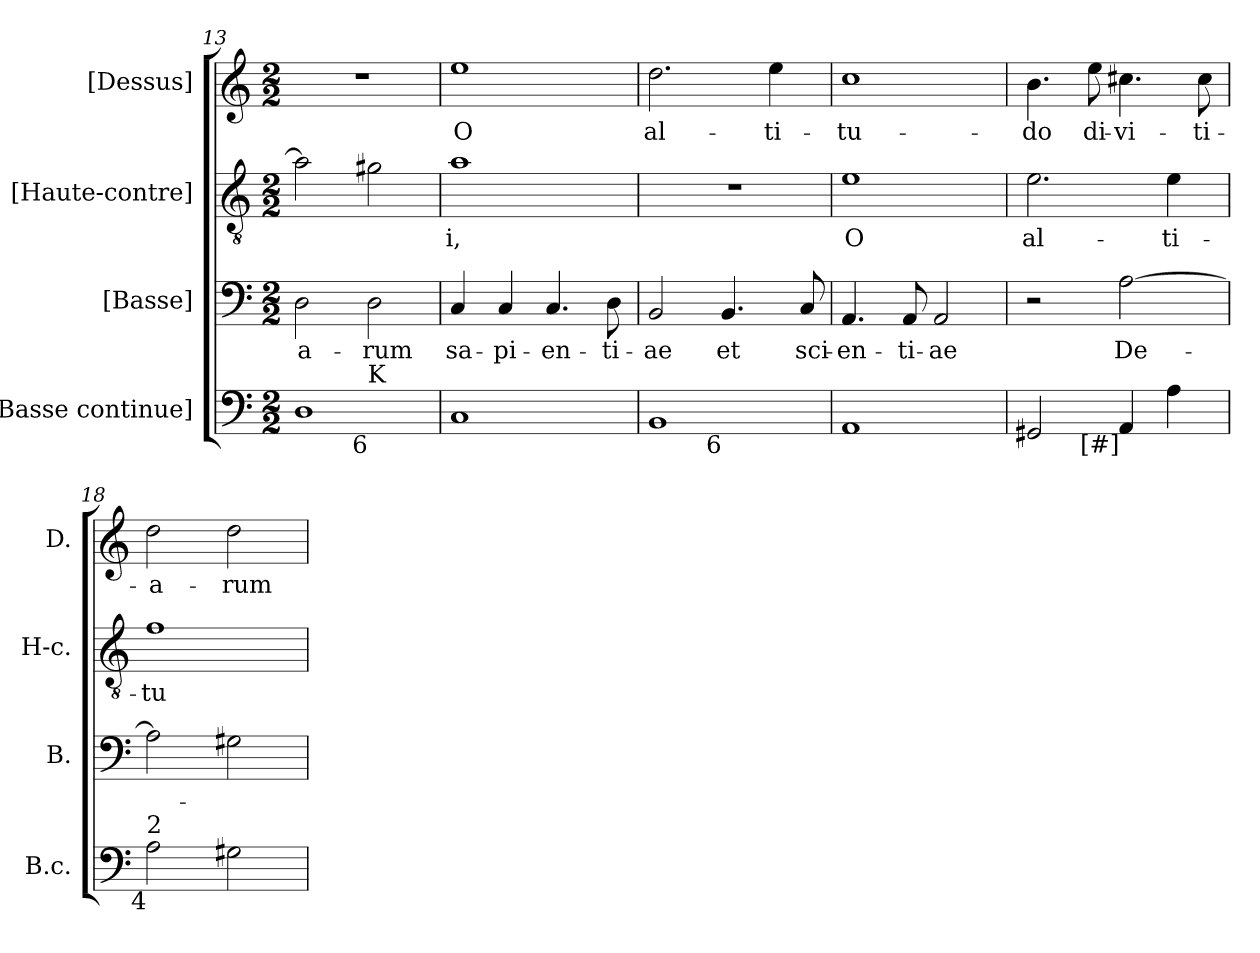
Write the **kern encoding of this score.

**kern	**kern	**text	**kern	**text	**kern	**text
*part4	*part3	*part3	*part2	*part2	*part1	*part1
*staff4	*staff3	*staff3	*staff2	*staff2	*staff1	*staff1
*I"[Basse continue]	*I"[Basse]	*	*I"[Haute-contre]	*	*I"[Dessus]	*
*I'B.c.	*I'B.	*	*I'H-c.	*	*I'D.	*
*clefF4	*clefF4	*	*clefGv2	*	*clefG2	*
*	*	*	*ITrd7c12	*	*	*
*k[]	*k[]	*	*k[]	*	*k[]	*
*a:	*a:	*	*a:	*	*a:	*
*M2/2	*M2/2	*	*M2/2	*	*M2/2	*
=13	=13	=13	=13	=13	=13	=13
!LO:TX:b:rj:t=7	!	!	!	!	!	!
!	!	!LO:LY:b:color=#000000	!	!	!	!
*^	*	*	*	*	*	*
1Di	2ryy	2Di\	-a-	2Ai\]	.	1r	.
!	!LO:TX:b:rj:t=6	!	!	!	!	!	!
!	!LO:TX:t=K	!	!	!	!	!	!
!	!	!	!LO:LY:b:color=#000000	!	!	!	!
.	2ryy	2Di\	-rum	2G#Xi\	.	.	.
*v	*v	*	*	*	*	*	*
!!LO:PB:g=z
=14	=14	=14	=14	=14	=14	=14
*^	*	*	*	*	*	*
!	!	!	!LO:LY:b:color=#000000	!	!	!	!
*v	*v	*	*	*	*	*	*
*^	*	*	*	*	*	*
!	!	!	!	!	!LO:LY:b:color=#000000	!	!
*v	*v	*	*	*	*	*	*
*^	*	*	*	*	*	*
!LO:TX:b:rj:t=6	!	!	!	!	!	!	!
!	!	!	!	!	!	!	!LO:LY:b:color=#000000
*v	*v	*	*	*	*	*	*
1Ci	4Ci/	sa-	1Ai	-i,	1eei	O
!	!	!LO:LY:b:color=#000000	!	!	!	!
.	4Ci/	-pi-	.	.	.	.
!	!	!LO:LY:b:color=#000000	!	!	!	!
.	4.Ci/	-en-	.	.	.	.
!	!	!LO:LY:b:color=#000000	!	!	!	!
.	8Di\	-ti-	.	.	.	.
=15	=15	=15	=15	=15	=15	=15
!	!	!LO:LY:b:color=#000000	!	!	!	!
!LO:TX:b:rj:t=7	!	!	!	!	!	!
!	!	!	!	!	!	!LO:LY:b:color=#000000
*^	*	*	*	*	*	*
1BBi	2ryy	2BBi/	-ae	1r	.	2.ddi\	al-
!	!LO:TX:b:rj:t=6	!	!	!	!	!	!
!	!	!	!LO:LY:b:color=#000000	!	!	!	!
.	2ryy	4.BBi/	et	.	.	.	.
!	!	!	!	!	!	!	!LO:LY:b:color=#000000
.	.	.	.	.	.	4eei\	-ti-
!	!	!	!LO:LY:b:color=#000000	!	!	!	!
.	.	8Ci/	sci-	.	.	.	.
*v	*v	*	*	*	*	*	*
=16	=16	=16	=16	=16	=16	=16
*^	*	*	*	*	*	*
!	!	!	!LO:LY:b:color=#000000	!	!	!	!
*v	*v	*	*	*	*	*	*
*^	*	*	*	*	*	*
!	!	!	!	!	!LO:LY:b:color=#000000	!	!
*v	*v	*	*	*	*	*	*
*^	*	*	*	*	*	*
!	!	!	!	!	!	!	!LO:LY:b:color=#000000
*v	*v	*	*	*	*	*	*
1AAi	4.AAi/	-en-	1Ei	O	1cci	-tu-
!	!	!LO:LY:b:color=#000000	!	!	!	!
.	8AAi/	-ti-	.	.	.	.
!	!	!LO:LY:b:color=#000000	!	!	!	!
.	2AAi/	-ae	.	.	.	.
=17	=17	=17	=17	=17	=17	=17
!	!	!	!	!LO:LY:b:color=#000000	!	!
!	!	!	!	!	!	!LO:LY:b:color=#000000
2GG#Xi/	2r	.	2.Ei\	al-	4.bi\	-do
!	!	!	!	!	!	!LO:LY:b:color=#000000
.	.	.	.	.	8eei\	di-
!	!	!LO:LY:b:color=#000000	!	!	!	!
!LO:TX:b:rj:t=[#]	!	!	!	!	!	!
!	!	!	!	!	!	!LO:LY:b:color=#000000
4AAi/	[2Ai\	De-	.	.	4.cc#Xi\	-vi-
!	!	!	!	!LO:LY:b:color=#000000	!	!
4Ai\	.	.	4Ei\	-ti-	.	.
!	!	!	!	!	!	!LO:LY:b:color=#000000
.	.	.	.	.	8cc#i\	-ti-
=18	=18	=18	=18	=18	=18	=18
!	!	!	!	!LO:LY:b:color=#000000	!	!
!LO:TX:b:rj:t=4	!	!	!	!	!	!
!LO:TX:t=2	!	!	!	!	!	!
!	!	!	!	!	!	!LO:LY:b:color=#000000
2Ai\	2Ai\]	.	1Fi	-tu-	2ddi\	-a-
!	!	!	!	!	!	!LO:LY:b:color=#000000
2G#Xi\	2G#Xi\	.	.	.	2ddi\	-rum
=	=	=	=	=	=	=
*-	*-	*-	*-	*-	*-	*-
